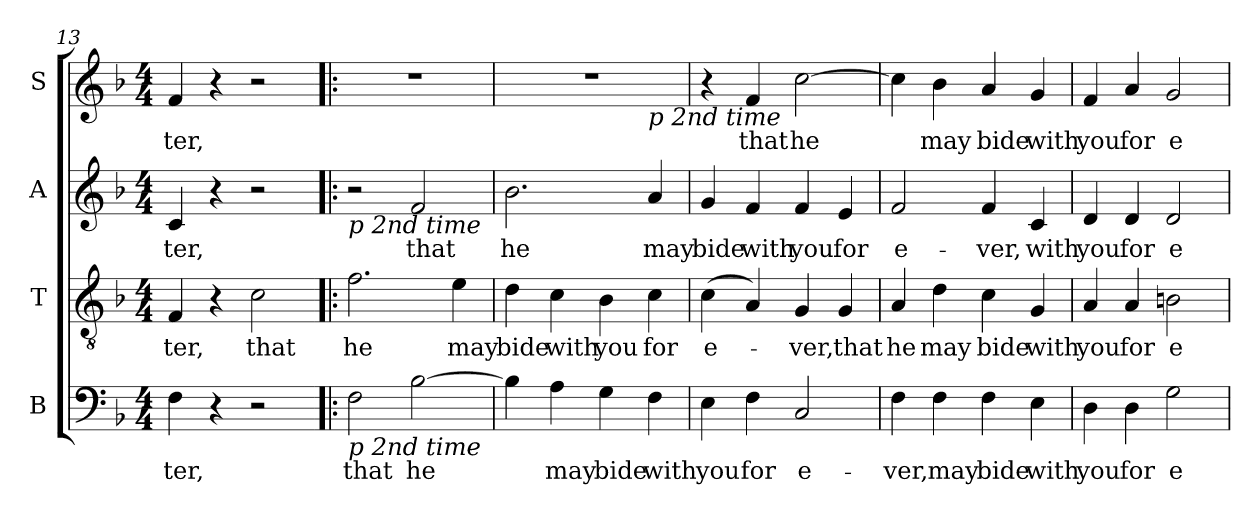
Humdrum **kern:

**kern	**text	**kern	**text	**kern	**text	**kern	**text
*part4	*part4	*part3	*part3	*part2	*part2	*part1	*part1
*staff4	*staff4	*staff3	*staff3	*staff2	*staff2	*staff1	*staff1
*I"B	*	*I"T	*	*I"A	*	*I"S	*
*clefF4	*	*clefGv2	*	*clefG2	*	*clefG2	*
*	*	*ITrd7c12	*	*	*	*	*
*k[b-]	*	*k[b-]	*	*k[b-]	*	*k[b-]	*
*F:	*	*F:	*	*F:	*	*F:	*
*M4/4	*	*M4/4	*	*M4/4	*	*M4/4	*
=13	=13	=13	=13	=13	=13	=13	=13
!	!LO:LY:b:color=#000000	!	!	!	!	!	!
!	!	!	!LO:LY:b:color=#000000	!	!	!	!
!	!	!	!	!	!LO:LY:b:color=#000000	!	!
!	!	!	!	!	!	!	!LO:LY:b:color=#000000
4Fi\	-ter,	4FFi/	-ter,	4ci/	-ter,	4fi/	-ter,
4r	.	4r	.	4r	.	4r	.
!	!	!	!LO:LY:b:color=#000000	!	!	!	!
2r	.	2Ci\	that	2r	.	2r	.
!!LO:PB:g=z
=14!|:	=14!|:	=14!|:	=14!|:	=14!|:	=14!|:	=14!|:	=14!|:
!	!LO:LY:b:color=#000000	!	!	!	!	!	!
!	!	!	!	!LO:TX:b:i:t=p 2nd time	!	!	!
!LO:TX:b:i:t=p 2nd time	!	!	!	!	!	!	!
!	!	!	!LO:LY:b:color=#000000	!	!	!	!
2Fi\	that	2.Fi\	he	2r	.	1r	.
!	!LO:LY:b:color=#000000	!	!	!	!	!	!
!	!	!	!	!	!LO:LY:b:color=#000000	!	!
[2B-i\	he	.	.	2fi/	that	.	.
!	!	!	!LO:LY:b:color=#000000	!	!	!	!
.	.	4Ei\	may	.	.	.	.
=15	=15	=15	=15	=15	=15	=15	=15
!	!	!	!LO:LY:b:color=#000000	!	!	!	!
!	!	!	!	!	!LO:LY:b:color=#000000	!	!
*	*	*	*	*	*	*^	*
4B-i\]	.	4Di\	bide	2.b-i\	he	1r	2.ryy	.
!	!LO:LY:b:color=#000000	!	!	!	!	!	!	!
!	!	!	!LO:LY:b:color=#000000	!	!	!	!	!
4Ai\	may	4Ci\	with	.	.	.	.	.
!	!LO:LY:b:color=#000000	!	!	!	!	!	!	!
!	!	!	!LO:LY:b:color=#000000	!	!	!	!	!
4Gi\	bide	4BB-i\	you	.	.	.	.	.
!	!LO:LY:b:color=#000000	!	!	!	!	!	!	!
!	!	!	!LO:LY:b:color=#000000	!	!	!	!	!
!	!	!	!	!	!	!	!LO:TX:b:i:t=p 2nd time	!
!	!	!	!	!	!LO:LY:b:color=#000000	!	!	!
4Fi\	with	4Ci\	for	4ai/	may	.	4ryy	.
*	*	*	*	*	*	*v	*v	*
=16	=16	=16	=16	=16	=16	=16	=16
*	*	*	*	*	*	*^	*
!	!LO:LY:b:color=#000000	!	!	!	!	!	!	!
*	*	*	*	*	*	*v	*v	*
*	*	*	*	*	*	*^	*
!	!	!	!LO:LY:b:color=#000000	!	!	!	!	!
*	*	*	*	*	*	*v	*v	*
*	*	*	*	*	*	*^	*
!	!	!	!	!	!LO:LY:b:color=#000000	!	!	!
*	*	*	*	*	*	*v	*v	*
4Ei\	you	(4Ci\	e-	4gi/	bide	4r	.
!	!LO:LY:b:color=#000000	!	!	!	!	!	!
!	!	!	!	!	!LO:LY:b:color=#000000	!	!
!	!	!	!	!	!	!	!LO:LY:b:color=#000000
4Fi\	for	4AAi/)	.	4fi/	with	4fi/	that
!	!LO:LY:b:color=#000000	!	!	!	!	!	!
!	!	!	!LO:LY:b:color=#000000	!	!	!	!
!	!	!	!	!	!LO:LY:b:color=#000000	!	!
!	!	!	!	!	!	!	!LO:LY:b:color=#000000
2Ci/	e-	4GGi/	-ver,	4fi/	you	[2cci\	he
!	!	!	!LO:LY:b:color=#000000	!	!	!	!
!	!	!	!	!	!LO:LY:b:color=#000000	!	!
.	.	4GGi/	that	4ei/	for	.	.
=17	=17	=17	=17	=17	=17	=17	=17
!	!LO:LY:b:color=#000000	!	!	!	!	!	!
!	!	!	!LO:LY:b:color=#000000	!	!	!	!
!	!	!	!	!	!LO:LY:b:color=#000000	!	!
4Fi\	-ver,	4AAi/	he	2fi/	e-	4cci\]	.
!	!LO:LY:b:color=#000000	!	!	!	!	!	!
!	!	!	!LO:LY:b:color=#000000	!	!	!	!
!	!	!	!	!	!	!	!LO:LY:b:color=#000000
4Fi\	may	4Di\	may	.	.	4b-i\	may
!	!LO:LY:b:color=#000000	!	!	!	!	!	!
!	!	!	!LO:LY:b:color=#000000	!	!	!	!
!	!	!	!	!	!LO:LY:b:color=#000000	!	!
!	!	!	!	!	!	!	!LO:LY:b:color=#000000
4Fi\	bide	4Ci\	bide	4fi/	-ver,	4ai/	bide
!	!LO:LY:b:color=#000000	!	!	!	!	!	!
!	!	!	!LO:LY:b:color=#000000	!	!	!	!
!	!	!	!	!	!LO:LY:b:color=#000000	!	!
!	!	!	!	!	!	!	!LO:LY:b:color=#000000
4Ei\	with	4GGi/	with	4ci/	with	4gi/	with
=18	=18	=18	=18	=18	=18	=18	=18
!	!LO:LY:b:color=#000000	!	!	!	!	!	!
!	!	!	!LO:LY:b:color=#000000	!	!	!	!
!	!	!	!	!	!LO:LY:b:color=#000000	!	!
!	!	!	!	!	!	!	!LO:LY:b:color=#000000
4Di\	you	4AAi/	you	4di/	you	4fi/	you
!	!LO:LY:b:color=#000000	!	!	!	!	!	!
!	!	!	!LO:LY:b:color=#000000	!	!	!	!
!	!	!	!	!	!LO:LY:b:color=#000000	!	!
!	!	!	!	!	!	!	!LO:LY:b:color=#000000
4Di\	for	4AAi/	for	4di/	for	4ai/	for
!	!LO:LY:b:color=#000000	!	!	!	!	!	!
!	!	!	!LO:LY:b:color=#000000	!	!	!	!
!	!	!	!	!	!LO:LY:b:color=#000000	!	!
!	!	!	!	!	!	!	!LO:LY:b:color=#000000
2Gi\	e-	2BBni\	e-	2di/	e-	2gi/	e-
=	=	=	=	=	=	=	=
*-	*-	*-	*-	*-	*-	*-	*-
